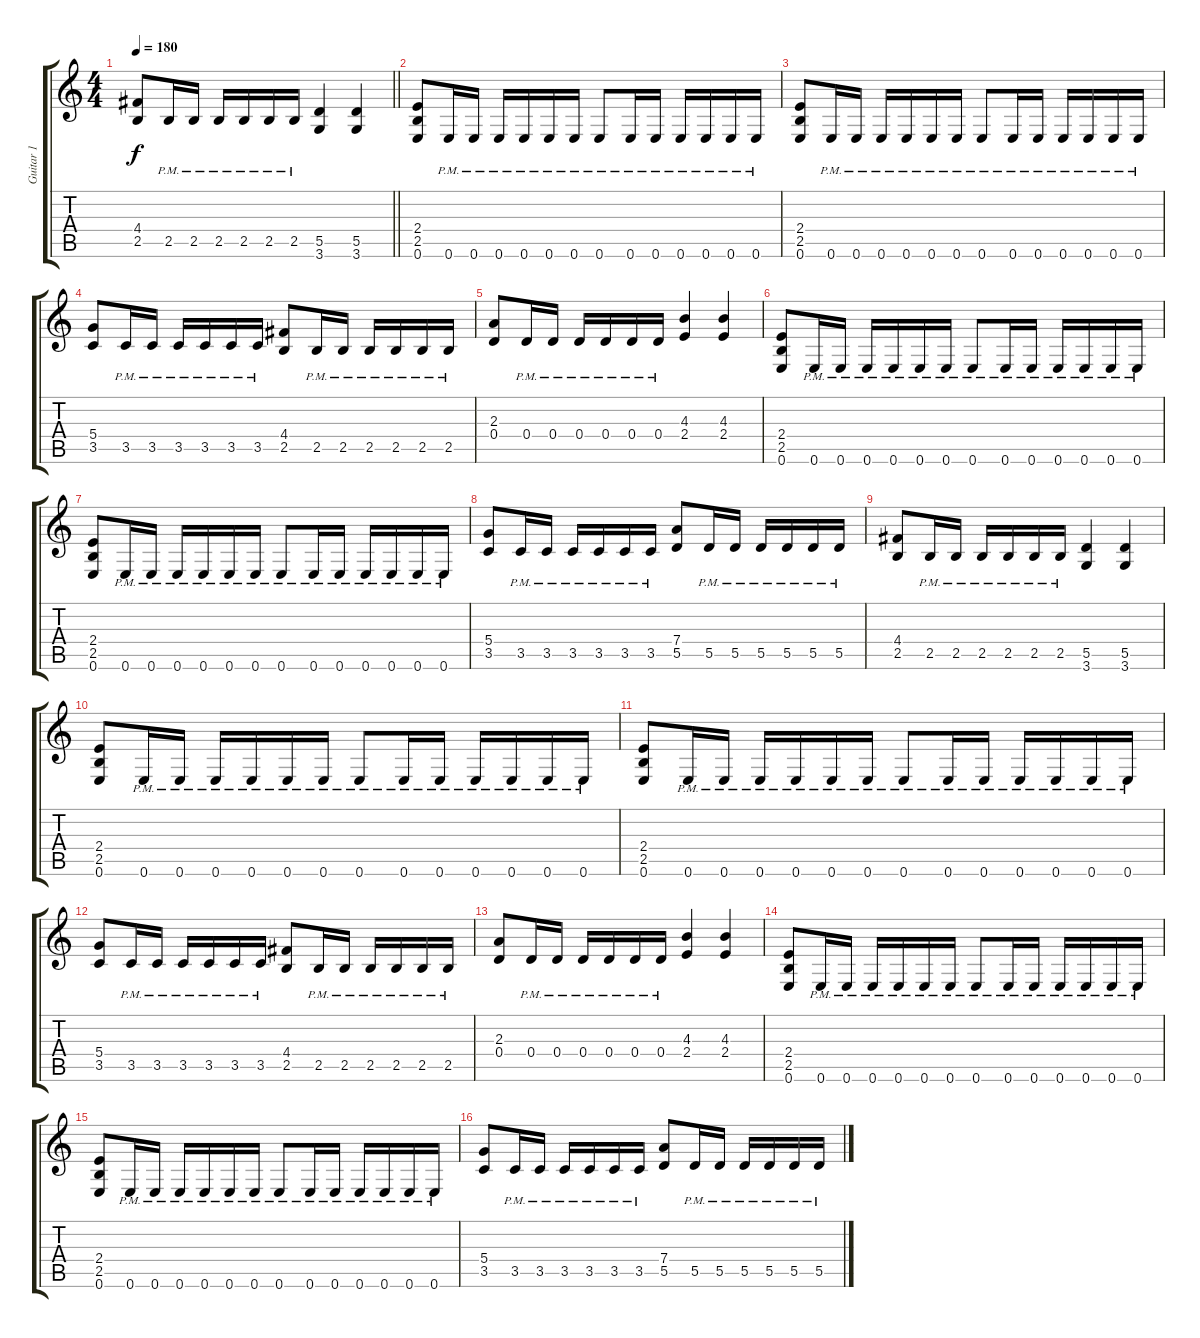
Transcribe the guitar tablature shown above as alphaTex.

\track ("Guitar 1" "Guitar 1") {instrument distortionguitar}
\staff {score tabs}
\tuning (E4 B3 G3 D3 A2 E2) {hide}
\ts (4 4)
\tempo 180
\clef g2
\barLineRight lightlight
\ks c
(4.4 2.5).8{dy f} 2.5{pm}.16 2.5{pm}.16 2.5{pm}.16 2.5{pm}.16 2.5{pm}.16 2.5{pm}.16 (5.5 3.6).4 (5.5 3.6).4 |
(2.4 2.5 0.6).8 0.6{pm}.16 0.6{pm}.16 0.6{pm}.16 0.6{pm}.16 0.6{pm}.16 0.6{pm}.16 0.6{pm}.8 0.6{pm}.16 0.6{pm}.16 0.6{pm}.16 0.6{pm}.16 0.6{pm}.16 0.6{pm}.16 |
(2.4 2.5 0.6).8 0.6{pm}.16 0.6{pm}.16 0.6{pm}.16 0.6{pm}.16 0.6{pm}.16 0.6{pm}.16 0.6{pm}.8 0.6{pm}.16 0.6{pm}.16 0.6{pm}.16 0.6{pm}.16 0.6{pm}.16 0.6{pm}.16 |
(5.4 3.5).8 3.5{pm}.16 3.5{pm}.16 3.5{pm}.16 3.5{pm}.16 3.5{pm}.16 3.5{pm}.16 (4.4 2.5).8 2.5{pm}.16 2.5{pm}.16 2.5{pm}.16 2.5{pm}.16 2.5{pm}.16 2.5{pm}.16 |
(2.3 0.4).8 0.4{pm}.16 0.4{pm}.16 0.4{pm}.16 0.4{pm}.16 0.4{pm}.16 0.4{pm}.16 (4.3 2.4).4 (4.3 2.4).4 |
(2.4 2.5 0.6).8 0.6{pm}.16 0.6{pm}.16 0.6{pm}.16 0.6{pm}.16 0.6{pm}.16 0.6{pm}.16 0.6{pm}.8 0.6{pm}.16 0.6{pm}.16 0.6{pm}.16 0.6{pm}.16 0.6{pm}.16 0.6{pm}.16 |
(2.4 2.5 0.6).8 0.6{pm}.16 0.6{pm}.16 0.6{pm}.16 0.6{pm}.16 0.6{pm}.16 0.6{pm}.16 0.6{pm}.8 0.6{pm}.16 0.6{pm}.16 0.6{pm}.16 0.6{pm}.16 0.6{pm}.16 0.6{pm}.16 |
(5.4 3.5).8 3.5{pm}.16 3.5{pm}.16 3.5{pm}.16 3.5{pm}.16 3.5{pm}.16 3.5{pm}.16 (7.4 5.5).8 5.5{pm}.16 5.5{pm}.16 5.5{pm}.16 5.5{pm}.16 5.5{pm}.16 5.5{pm}.16 |
(4.4 2.5).8 2.5{pm}.16 2.5{pm}.16 2.5{pm}.16 2.5{pm}.16 2.5{pm}.16 2.5{pm}.16 (5.5 3.6).4 (5.5 3.6).4 |
(2.4 2.5 0.6).8 0.6{pm}.16 0.6{pm}.16 0.6{pm}.16 0.6{pm}.16 0.6{pm}.16 0.6{pm}.16 0.6{pm}.8 0.6{pm}.16 0.6{pm}.16 0.6{pm}.16 0.6{pm}.16 0.6{pm}.16 0.6{pm}.16 |
(2.4 2.5 0.6).8 0.6{pm}.16 0.6{pm}.16 0.6{pm}.16 0.6{pm}.16 0.6{pm}.16 0.6{pm}.16 0.6{pm}.8 0.6{pm}.16 0.6{pm}.16 0.6{pm}.16 0.6{pm}.16 0.6{pm}.16 0.6{pm}.16 |
(5.4 3.5).8 3.5{pm}.16 3.5{pm}.16 3.5{pm}.16 3.5{pm}.16 3.5{pm}.16 3.5{pm}.16 (4.4 2.5).8 2.5{pm}.16 2.5{pm}.16 2.5{pm}.16 2.5{pm}.16 2.5{pm}.16 2.5{pm}.16 |
(2.3 0.4).8 0.4{pm}.16 0.4{pm}.16 0.4{pm}.16 0.4{pm}.16 0.4{pm}.16 0.4{pm}.16 (4.3 2.4).4 (4.3 2.4).4 |
(2.4 2.5 0.6).8 0.6{pm}.16 0.6{pm}.16 0.6{pm}.16 0.6{pm}.16 0.6{pm}.16 0.6{pm}.16 0.6{pm}.8 0.6{pm}.16 0.6{pm}.16 0.6{pm}.16 0.6{pm}.16 0.6{pm}.16 0.6{pm}.16 |
(2.4 2.5 0.6).8 0.6{pm}.16 0.6{pm}.16 0.6{pm}.16 0.6{pm}.16 0.6{pm}.16 0.6{pm}.16 0.6{pm}.8 0.6{pm}.16 0.6{pm}.16 0.6{pm}.16 0.6{pm}.16 0.6{pm}.16 0.6{pm}.16 |
(5.4 3.5).8 3.5{pm}.16 3.5{pm}.16 3.5{pm}.16 3.5{pm}.16 3.5{pm}.16 3.5{pm}.16 (7.4 5.5).8 5.5{pm}.16 5.5{pm}.16 5.5{pm}.16 5.5{pm}.16 5.5{pm}.16 5.5{pm}.16
